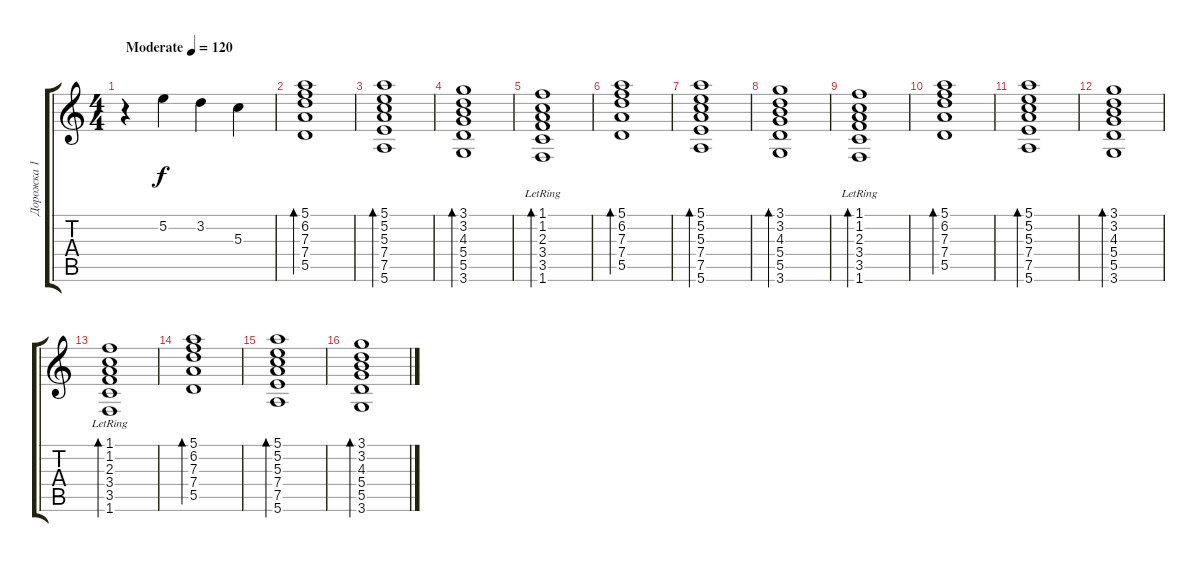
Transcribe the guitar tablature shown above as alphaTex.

\track ("Дорожка 1" "Дорожка 1") {instrument acousticguitarsteel}
\staff {score tabs}
\tuning (E4 B3 G3 D3 A2 E2) {hide}
\ts (4 4)
\tempo (120 "Moderate")
\clef g2
\ks c
r.4{dy f instrument acousticguitarsteel} 5.2.4 3.2.4 5.3.4 |
(5.1 6.2 7.3 7.4 5.5).1{bd 480} |
(5.1 5.2 5.3 7.4 7.5 5.6).1{bd 480} |
(3.1 3.2 4.3 5.4 5.5 3.6).1{bd 480} |
(1.1 1.2 2.3 3.4 3.5 1.6{lr}).1{bd 480} |
(5.1 6.2 7.3 7.4 5.5).1{bd 480} |
(5.1 5.2 5.3 7.4 7.5 5.6).1{bd 480} |
(3.1 3.2 4.3 5.4 5.5 3.6).1{bd 480} |
(1.1 1.2 2.3 3.4 3.5 1.6{lr}).1{bd 480} |
(5.1 6.2 7.3 7.4 5.5).1{bd 480} |
(5.1 5.2 5.3 7.4 7.5 5.6).1{bd 480} |
(3.1 3.2 4.3 5.4 5.5 3.6).1{bd 480} |
(1.1 1.2 2.3 3.4 3.5 1.6{lr}).1{bd 480} |
(5.1 6.2 7.3 7.4 5.5).1{bd 480} |
(5.1 5.2 5.3 7.4 7.5 5.6).1{bd 480} |
(3.1 3.2 4.3 5.4 5.5 3.6).1{bd 480}
